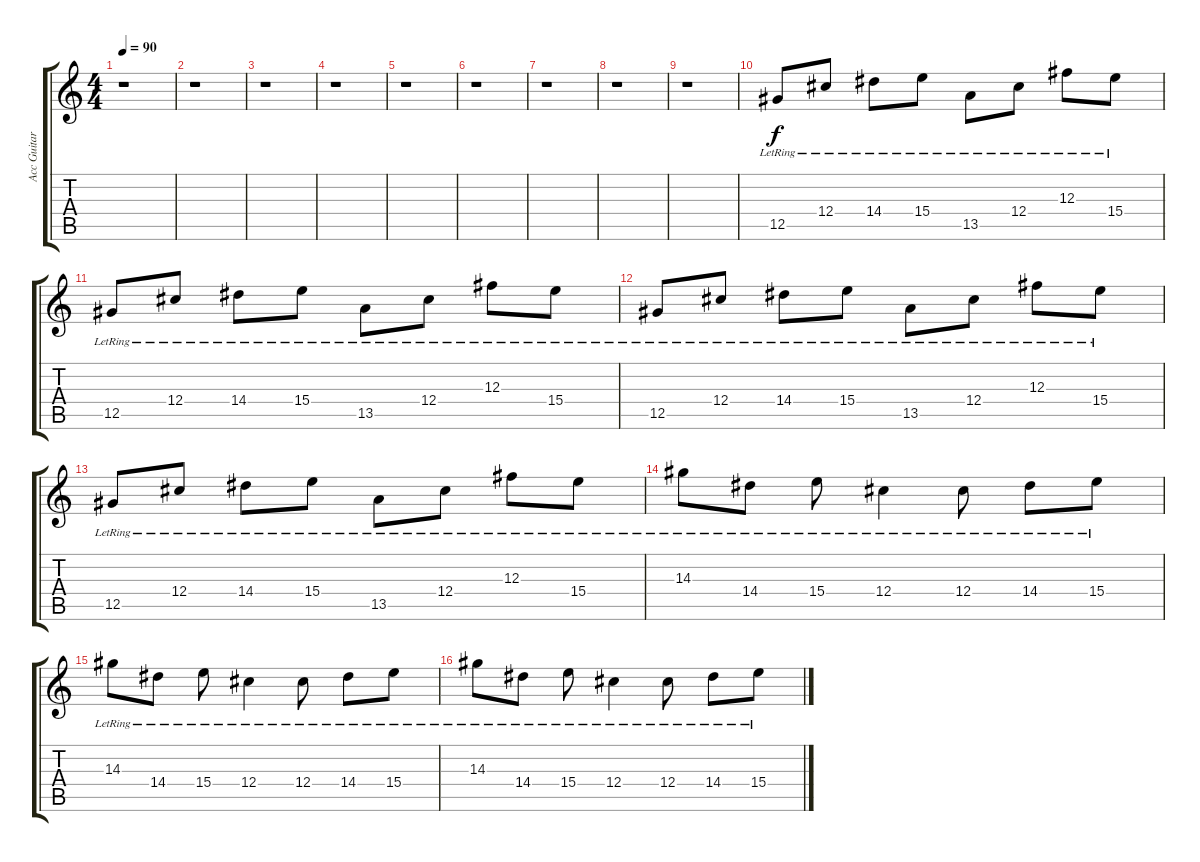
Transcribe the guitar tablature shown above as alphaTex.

\track ("Acc Guitar 2" "Acc Guitar") {instrument acousticguitarsteel}
\staff {score tabs}
\tuning (Eb4 Bb3 Gb3 Db3 Ab2 Eb2) {hide}
\ts (4 4)
\tempo 90
\clef g2
\ks c
r.1{dy f} |
r.1 |
r.1 |
r.1 |
r.1 |
r.1 |
r.1 |
r.1 |
r.1 |
12.5{lr}.8 12.4{lr}.8 14.4{lr}.8 15.4{lr}.8 13.5{lr}.8 12.4{lr}.8 12.3{lr}.8 15.4{lr}.8 |
12.5{lr}.8 12.4{lr}.8 14.4{lr}.8 15.4{lr}.8 13.5{lr}.8 12.4{lr}.8 12.3{lr}.8 15.4{lr}.8 |
12.5{lr}.8 12.4{lr}.8 14.4{lr}.8 15.4{lr}.8 13.5{lr}.8 12.4{lr}.8 12.3{lr}.8 15.4{lr}.8 |
12.5{lr}.8 12.4{lr}.8 14.4{lr}.8 15.4{lr}.8 13.5{lr}.8 12.4{lr}.8 12.3{lr}.8 15.4{lr}.8 |
14.3{lr}.8 14.4{lr}.8 15.4{lr}.8 12.4{lr}.4 12.4{lr}.8 14.4{lr}.8 15.4{lr}.8 |
14.3{lr}.8 14.4{lr}.8 15.4{lr}.8 12.4{lr}.4 12.4{lr}.8 14.4{lr}.8 15.4{lr}.8 |
14.3{lr}.8 14.4{lr}.8 15.4{lr}.8 12.4{lr}.4 12.4{lr}.8 14.4{lr}.8 15.4{lr}.8
